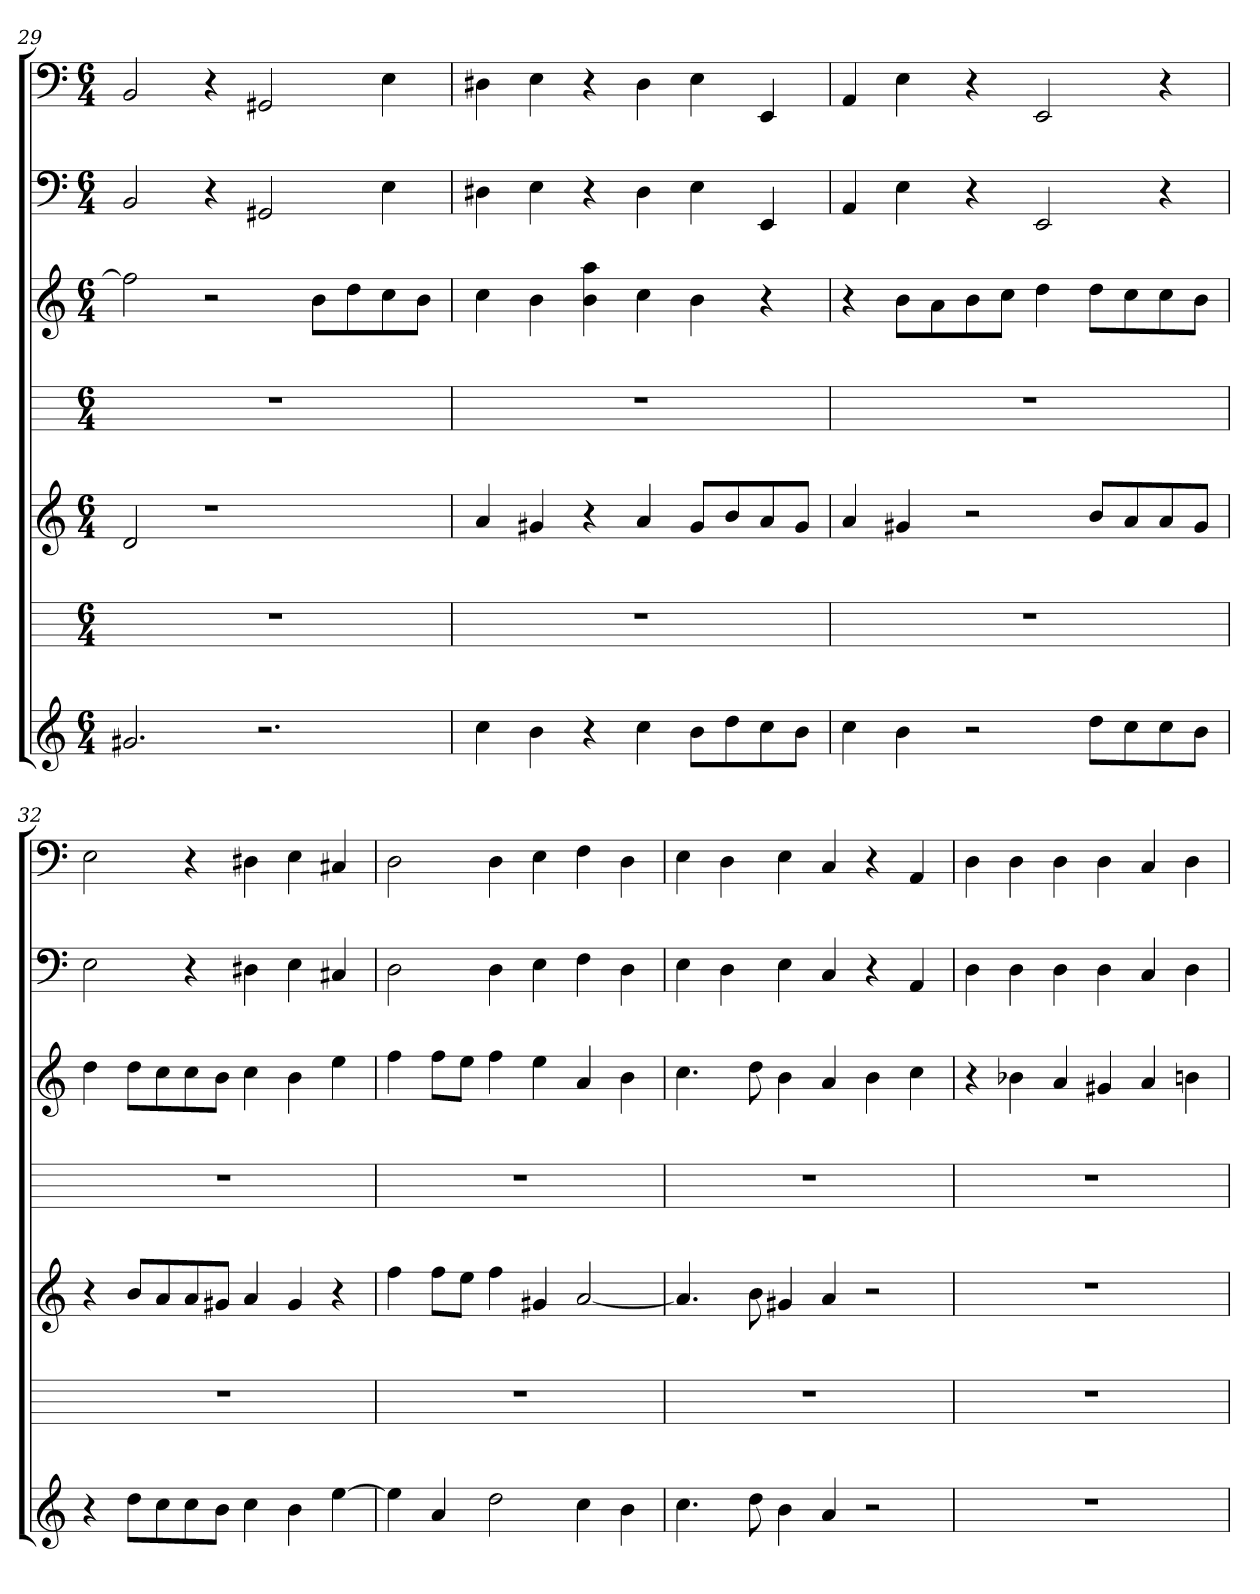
**kern	**kern	**kern	**kern	**kern	**kern	**kern
*part7	*part6	*part5	*part4	*part3	*part2	*part1
*staff7	*staff6	*staff5	*staff4	*staff3	*staff2	*staff1
*k[]	*k[]	*k[]	*k[]	*k[]	*k[]	*k[]
*a:	*a:	*a:	*a:	*a:	*a:	*a:
*M6/4	*M6/4	*M6/4	*M6/4	*M6/4	*M6/4	*M6/4
=29	=29	=29	=29	=29	=29	=29
2.g#X	1.r	2d	1.r	2ff]	2BB	2BB
.	.	1r	.	2r	4r	4r
2.r	.	.	.	.	2GG#X	2GG#X
.	.	.	.	8bL	.	.
.	.	.	.	8dd	.	.
.	.	.	.	8cc	4E	4E
.	.	.	.	8bJ	.	.
=30	=30	=30	=30	=30	=30	=30
4cc	1.r	4a	1.r	4cc	4D#X	4D#X
4b	.	4g#X	.	4b	4E	4E
4r	.	4r	.	4b 4aa	4r	4r
4cc	.	4a	.	4cc	4D#	4D#
8bL	.	8g#L	.	4b	4E	4E
8dd	.	8b	.	.	.	.
8cc	.	8a	.	4r	4EE	4EE
8bJ	.	8g#J	.	.	.	.
=31	=31	=31	=31	=31	=31	=31
4cc	1.r	4a	1.r	4r	4AA	4AA
4b	.	4g#X	.	8bL	4E	4E
.	.	.	.	8a	.	.
2r	.	2r	.	8b	4r	4r
.	.	.	.	8ccJ	.	.
.	.	.	.	4dd	2EE	2EE
8ddL	.	8bL	.	8ddL	.	.
8cc	.	8a	.	8cc	.	.
8cc	.	8a	.	8cc	4r	4r
8bJ	.	8g#J	.	8bJ	.	.
=32	=32	=32	=32	=32	=32	=32
4r	1.r	4r	1.r	4dd	2E	2E
8ddL	.	8bL	.	8ddL	.	.
8cc	.	8a	.	8cc	.	.
8cc	.	8a	.	8cc	4r	4r
8bJ	.	8g#XJ	.	8bJ	.	.
4cc	.	4a	.	4cc	4D#X	4D#X
4b	.	4g#	.	4b	4E	4E
[4ee	.	4r	.	4ee	4C#X	4C#X
=33	=33	=33	=33	=33	=33	=33
4ee]	1.r	4ff	1.r	4ff	2D	2D
4a	.	8ffL	.	8ffL	.	.
.	.	8eeJ	.	8eeJ	.	.
2dd	.	4ff	.	4ff	4D	4D
.	.	4g#X	.	4ee	4E	4E
4cc	.	[2a	.	4a	4F	4F
4b	.	.	.	4b	4D	4D
=34	=34	=34	=34	=34	=34	=34
4.cc	1.r	4.a]	1.r	4.cc	4E	4E
.	.	.	.	.	4D	4D
8dd	.	8b	.	8dd	.	.
4b	.	4g#X	.	4b	4E	4E
4a	.	4a	.	4a	4C	4C
2r	.	2r	.	4b	4r	4r
.	.	.	.	4cc	4AA	4AA
=35	=35	=35	=35	=35	=35	=35
1.r	1.r	1.r	1.r	4r	4D	4D
.	.	.	.	4b-X	4D	4D
.	.	.	.	4a	4D	4D
.	.	.	.	4g#X	4D	4D
.	.	.	.	4a	4C	4C
.	.	.	.	4bn	4D	4D
=	=	=	=	=	=	=
*-	*-	*-	*-	*-	*-	*-
